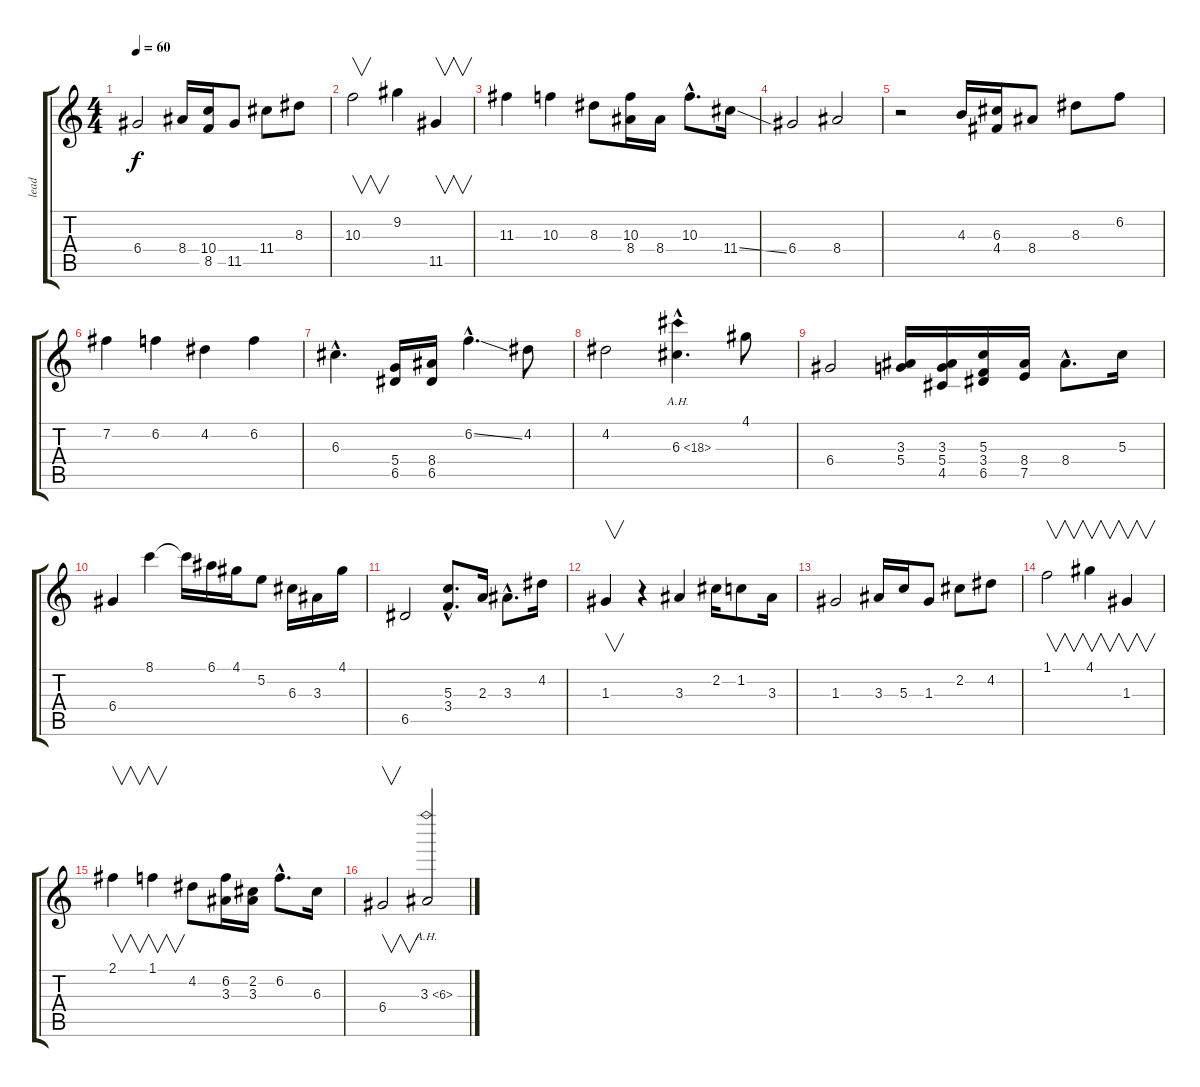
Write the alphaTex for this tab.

\track ("lead" "lead") {instrument distortionguitar}
\staff {score tabs}
\tuning (E4 B3 G3 D3 A2 E2) {hide}
\ts (4 4)
\tempo 60
\clef g2
\ks c
6.4.2{dy f} 8.4.16 (10.4 8.5).16 11.5.8 11.4.8 8.3.8 |
10.3.2{v} 9.2.4 11.5.4{v} |
11.3.4 10.3.4 8.3.8 (10.3 8.4).16 8.4.16 10.3{hac}.8{d} 11.4{ss}.16 |
6.4.2 8.4.2 |
r.2 4.3.16 (6.3 4.4).16 8.4.8 8.3.8 6.2.8 |
7.2.4 6.2.4 4.2.4 6.2.4 |
6.3{hac}.4{d} (5.4 6.5).16 (8.4 6.5).16 6.2{ss hac}.4{d} 4.2.8 |
4.2.2 6.3{ah 12 hac}.4{d} 4.1.8 |
6.4.2 (3.3 5.4).16 (3.3 5.4 4.5).16 (5.3 3.4 6.5).16 (8.4 7.5).16 8.4{hac}.8{d} 5.3.16 |
6.4.4 8.1.4 8.1{t}.16 6.1.16 4.1.16 5.2.8 6.3.16 3.3.16 4.1.16 |
6.5.2 (5.3{hac} 3.4{hac}).8{d} 2.3.16 3.3{hac}.8{d} 4.2.16 |
1.3.4{v} r.4 3.3.4 2.2.16 1.2.8 3.3.16 |
1.3.2 3.3.16 5.3.16 1.3.8 2.2.8 4.2.8 |
1.1.2{v} 4.1.4{v} 1.3.4{v} |
2.1.4{v} 1.1.4{v} 4.2.8 (6.2 3.3).16 (2.2 3.3).16 6.2{hac}.8{d} 6.3.16 |
6.4.2{v} 3.3{ah 3}.2
